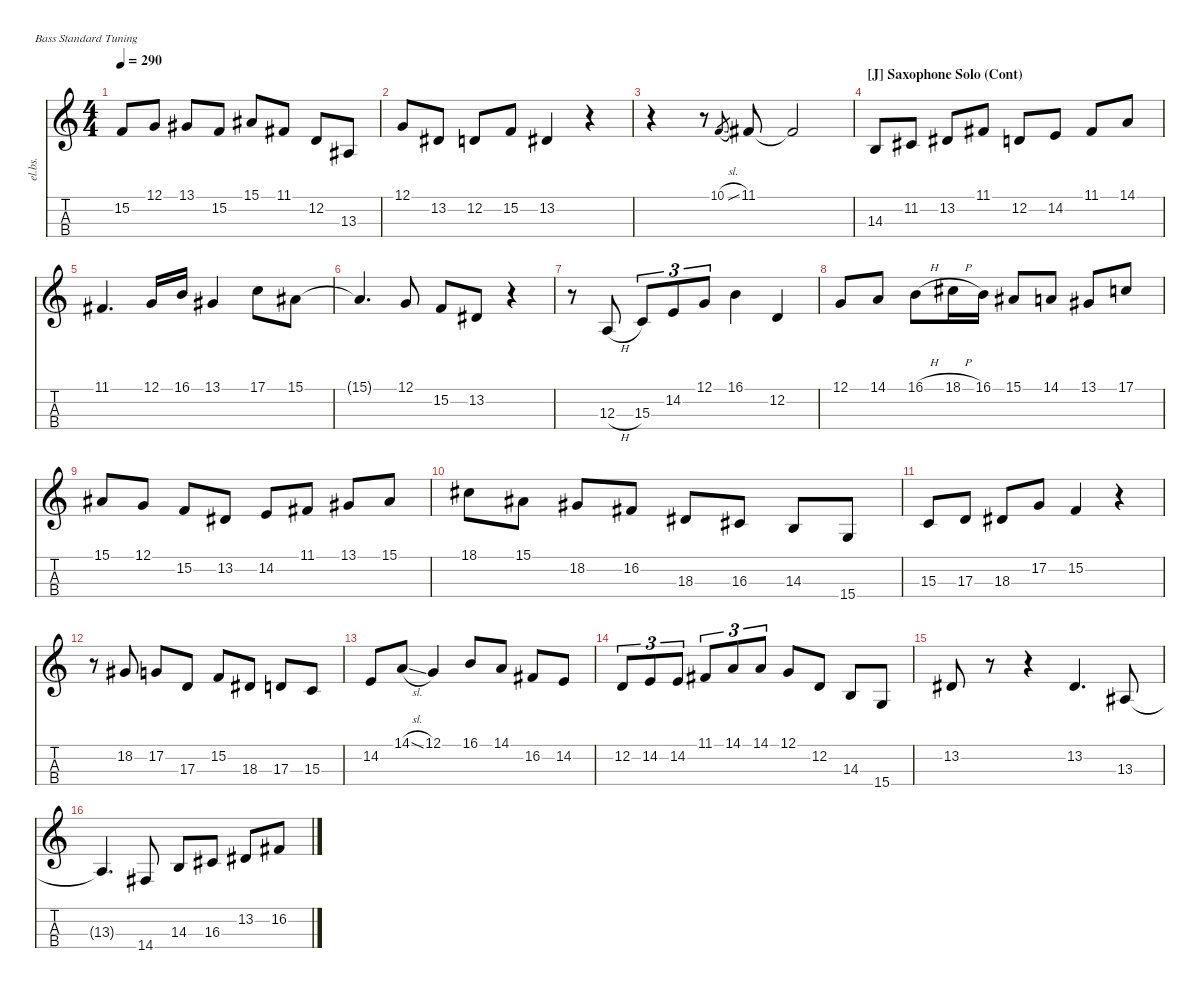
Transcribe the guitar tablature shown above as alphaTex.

\defaultSystemsLayout 4
\hideDynamics
\bracketExtendMode nobrackets
\otherSystemsTrackNameOrientation horizontal
\track ("Electric Bass" "el.bs.") {instrument electricbassfinger}
\staff {score tabs}
\tuning (G2 D2 A1 E1)
\ts (4 4)
\tempo 290
\clef g2
\ks c
15.2.8{dy mf} 12.1.8 13.1.8 15.2.8 15.1.8 11.1.8 12.2.8 13.3.8 |
12.1.8 13.2.8 12.2.8 15.2.8 13.2.4 r.4 |
r.4 r.8 10.1{sl}.8{gr} 11.1.8 11.1{t}.2 |
\section ("J" "Saxophone Solo (Cont)")
14.3.8 11.2.8 13.2.8 11.1.8 12.2.8 14.2.8 11.1.8 14.1.8 |
11.1.4{d} 12.1.16 16.1.16 13.1.4 17.1.8 15.1.8 |
15.1{t}.4{d} 12.1.8 15.2.8 13.2.8 r.4 |
r.8 12.3{h}.8 15.3.8{tu (3 2)} 14.2.8{tu (3 2)} 12.1.8{tu (3 2)} 16.1.4 12.2.4 |
12.1.8 14.1.8 16.1{h}.8 18.1{h}.16 16.1.16 15.1.8 14.1.8 13.1.8 17.1.8 |
15.1.8 12.1.8 15.2.8 13.2.8 14.2.8 11.1.8 13.1.8 15.1.8 |
18.1.8 15.1.8 18.2.8 16.2.8 18.3.8 16.3.8 14.3.8 15.4.8 |
15.3.8 17.3.8 18.3.8 17.2.8 15.2.4 r.4 |
r.8 18.2.8 17.2.8 17.3.8 15.2.8 18.3.8 17.3.8 15.3.8 |
14.2.8 14.1{sl}.8 12.1.4 16.1.8 14.1.8 16.2.8 14.2.8 |
12.2.8{tu (3 2)} 14.2.8{tu (3 2)} 14.2.8{tu (3 2)} 11.1.8{tu (3 2)} 14.1.8{tu (3 2)} 14.1.8{tu (3 2)} 12.1.8 12.2.8 14.3.8 15.4.8 |
13.2.8 r.8 r.4 13.2.4{d} 13.3.8 |
13.3{t}.4{d} 14.4.8 14.3.8 16.3.8 13.2.8 16.2.8
